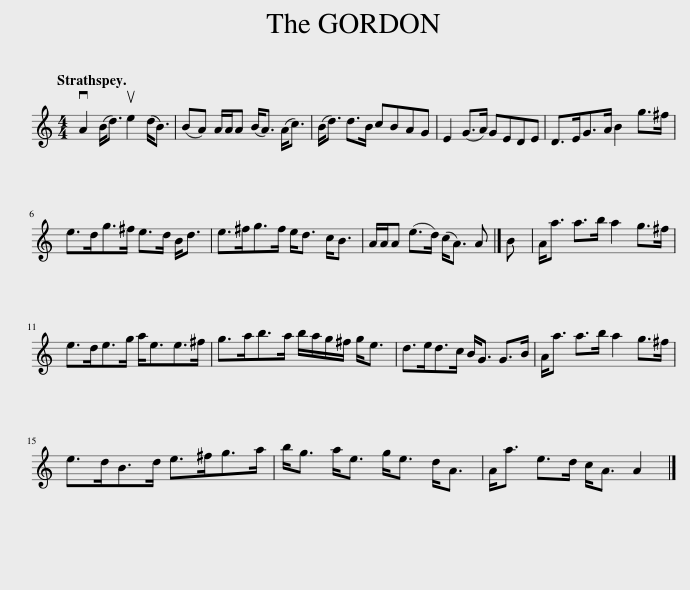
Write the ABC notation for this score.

X:1
L:1/8
Q:1/4=120
M:4/4
I:linebreak $
K:C
V:1 treble
V:1
 vA2 (B<d) ue2 (d<B) | (BA) A/A/A (B<A) (A<c) | (B<d) d>B cBAG | E2 (G>A) GEDE | D>EG>A B2 g>^f |$ %5
 e>dg>^f e>d B<d | e>^fg>f e<d c<B | A/A/A (e>d) (c<A) A |] B | A<a a>b a2 g>^f |$ %10
 e>de>g a<ee>^f | g>ab>a b/a/g/^f/ g<e | d>ed>c B<G G>B | A<a a>b a2 g>^f |$ e>dB>d e>^fg>a | %15
 b<g a<e g<e d<A | A<a e>d c<A A2 |] %17
